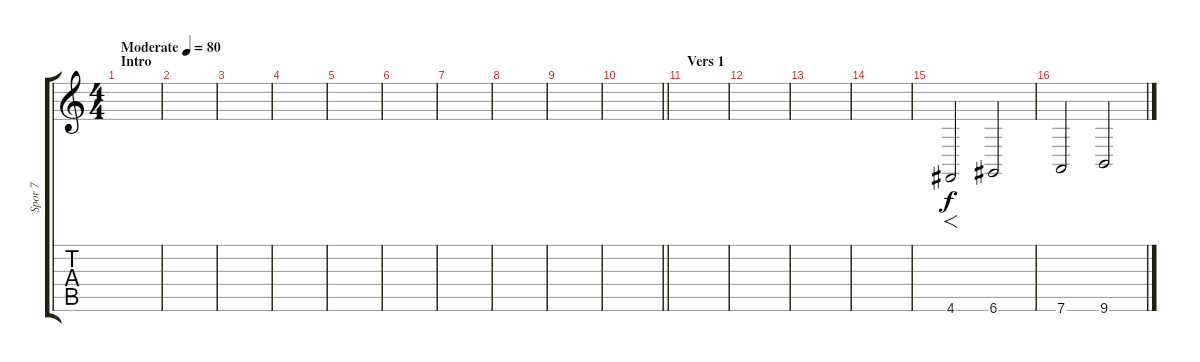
\track ("Spor 7" "Spor 7") {instrument cello}
\staff {score tabs}
\tuning (E4 B3 G3 D3 A2 D2) {hide}
\ts (4 4)
\section ("" "Intro")
\tempo (80 "Moderate")
\clef g2
\ks c
|
|
|
|
|
|
|
|
|
\barLineRight lightlight
|
\section ("" "Vers 1")
|
|
|
|
4.6.2{f} 6.6.2 |
7.6.2 9.6.2
